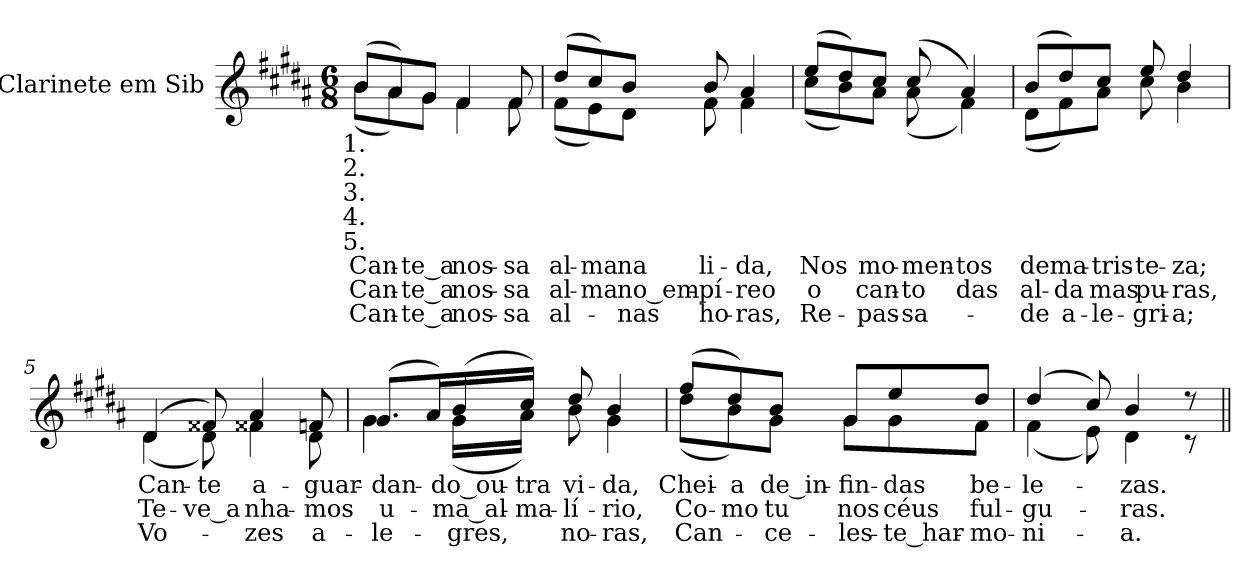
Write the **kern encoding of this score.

**kern	**text	**text	**text
*part1	*part1	*part1	*part1
*staff1	*staff1	*staff1	*staff1
*I"Clarinete em Sib	*	*	*
*I'Cl.	*	*	*
!!LO:PB:g=z
*clefG2	*	*	*
*ITrd1c2	*	*	*
*k[f#c#g#]	*	*	*
*A:	*	*	*
*M6/8	*	*	*
*MM100	*	*	*
=1	=1	=1	=1
!	!LO:LY:b:color=#000000	!LO:LY:b:color=#000000	!LO:LY:b:color=#000000
*^	*	*	*
!LO:TX:b:cj:t=1.	!	!	!	!
!LO:TX:b:cj:t=2.	!	!	!	!
!LO:TX:b:cj:t=3.	!	!	!	!
!LO:TX:b:cj:t=4.	!	!	!	!
!LO:TX:b:cj:t=5.	!	!	!	!
!	!	!LO:LY:b:color=#000000	!LO:LY:b:color=#000000	!
(8ai/L	(8ai\L	Can-	Can-	Can-
8g#i/)	8g#i\)	.	.	.
!	!	!LO:LY:b:color=#000000	!LO:LY:b:color=#000000	!LO:LY:b:color=#000000
!	!	!LO:LY:b:color=#000000	!LO:LY:b:color=#000000	!
8f#i/J	8f#i\J	-te_a	-te_a	-te_a
!	!	!LO:LY:b:color=#000000	!LO:LY:b:color=#000000	!LO:LY:b:color=#000000
!	!	!LO:LY:b:color=#000000	!LO:LY:b:color=#000000	!
4ei/	4ei\	nos-	nos-	nos-
!	!	!LO:LY:b:color=#000000	!LO:LY:b:color=#000000	!LO:LY:b:color=#000000
!	!	!LO:LY:b:color=#000000	!LO:LY:b:color=#000000	!
8ei/	8ei\	-sa	-sa	-sa
=2	=2	=2	=2	=2
!	!	!LO:LY:b:color=#000000	!LO:LY:b:color=#000000	!LO:LY:b:color=#000000
!	!	!LO:LY:b:color=#000000	!LO:LY:b:color=#000000	!
(8cc#i/L	(8ei\L	al-	al-	al-
!	!	!LO:LY:b:color=#000000	!LO:LY:b:color=#000000	!
!	!	!LO:LY:b:color=#000000	!LO:LY:b:color=#000000	!
8bi/)	8di\)	-ma	-ma	.
!	!	!LO:LY:b:color=#000000	!LO:LY:b:color=#000000	!LO:LY:b:color=#000000
!	!	!LO:LY:b:color=#000000	!LO:LY:b:color=#000000	!
8ai/J	8c#i\J	na	no_em-	nas
!	!	!LO:LY:b:color=#000000	!LO:LY:b:color=#000000	!LO:LY:b:color=#000000
!	!	!LO:LY:b:color=#000000	!LO:LY:b:color=#000000	!
8ai/	8ei\	li-	-pí-	ho-
!	!	!LO:LY:b:color=#000000	!LO:LY:b:color=#000000	!LO:LY:b:color=#000000
!	!	!LO:LY:b:color=#000000	!LO:LY:b:color=#000000	!
4g#i/	4ei\	-da,	-reo	-ras,
=3	=3	=3	=3	=3
!	!	!LO:LY:b:color=#000000	!LO:LY:b:color=#000000	!LO:LY:b:color=#000000
!	!	!LO:LY:b:color=#000000	!LO:LY:b:color=#000000	!
(8ddi/L	(8bi\L	Nos	o	Re-
8cc#i/)	8ai\)	.	.	.
!	!	!LO:LY:b:color=#000000	!LO:LY:b:color=#000000	!LO:LY:b:color=#000000
!	!	!LO:LY:b:color=#000000	!LO:LY:b:color=#000000	!
8bi/J	8g#i\J	mo-	can-	-pas-
!	!	!LO:LY:b:color=#000000	!LO:LY:b:color=#000000	!LO:LY:b:color=#000000
!	!	!LO:LY:b:color=#000000	!LO:LY:b:color=#000000	!
(8bi/	(8g#i\	-men-	-to	-sa-
!	!	!LO:LY:b:color=#000000	!LO:LY:b:color=#000000	!
!	!	!LO:LY:b:color=#000000	!LO:LY:b:color=#000000	!
4g#i/)	4ei\)	-tos	das	.
=4	=4	=4	=4	=4
!	!	!LO:LY:b:color=#000000	!LO:LY:b:color=#000000	!LO:LY:b:color=#000000
!	!	!LO:LY:b:color=#000000	!LO:LY:b:color=#000000	!
(8ai/L	(8c#i\L	de	al-	de
!	!	!LO:LY:b:color=#000000	!LO:LY:b:color=#000000	!LO:LY:b:color=#000000
8cc#i/)	8ei\)	-ma-	-da	a-
!	!	!LO:LY:b:color=#000000	!LO:LY:b:color=#000000	!LO:LY:b:color=#000000
!	!	!LO:LY:b:color=#000000	!LO:LY:b:color=#000000	!
8bi/J	8g#i\J	tris-	-mas	-le-
!	!	!LO:LY:b:color=#000000	!LO:LY:b:color=#000000	!LO:LY:b:color=#000000
!	!	!LO:LY:b:color=#000000	!LO:LY:b:color=#000000	!
8ddi/	8bi\	-te-	pu-	-gri-
!	!	!LO:LY:b:color=#000000	!LO:LY:b:color=#000000	!LO:LY:b:color=#000000
!	!	!LO:LY:b:color=#000000	!LO:LY:b:color=#000000	!
4cc#i/	4ai\	-za;	-ras,	-a;
!!LO:LB:g=z	!!
=5	=5	=5	=5	=5
!	!	!LO:LY:b:color=#000000	!LO:LY:b:color=#000000	!LO:LY:b:color=#000000
!	!	!LO:LY:b:color=#000000	!LO:LY:b:color=#000000	!
(4c#i/	(4c#i\	Can-	Te-	Vo-
!	!	!LO:LY:b:color=#000000	!LO:LY:b:color=#000000	!
!	!	!LO:LY:b:color=#000000	!	!
8e#Xi/)	8c#i\)	-te	-ve_a	.
!	!	!LO:LY:b:color=#000000	!LO:LY:b:color=#000000	!LO:LY:b:color=#000000
!	!	!LO:LY:b:color=#000000	!LO:LY:b:color=#000000	!
4g#i/	4e#Xi\	a-	-nha-	-zes
!	!	!LO:LY:b:color=#000000	!LO:LY:b:color=#000000	!LO:LY:b:color=#000000
!	!	!LO:LY:b:color=#000000	!LO:LY:b:color=#000000	!
8e-i/	8c#i\	-guar-	-mos	a-
=6	=6	=6	=6	=6
!	!	!LO:LY:b:color=#000000	!LO:LY:b:color=#000000	!LO:LY:b:color=#000000
!	!	!LO:LY:b:color=#000000	!LO:LY:b:color=#000000	!
(8.f#i/L	4f#i\	-dan-	u-	-le-
16g#i/L)	.	.	.	.
!	!	!LO:LY:b:color=#000000	!LO:LY:b:color=#000000	!LO:LY:b:color=#000000
!	!	!LO:LY:b:color=#000000	!LO:LY:b:color=#000000	!
(16ai/	(16f#i\LL	-do_ou-	-ma_al-	-gres,
!	!	!LO:LY:b:color=#000000	!	!
!	!	!LO:LY:b:color=#000000	!LO:LY:b:color=#000000	!
16bi/JJ)	16g#i\JJ)	-tra	-ma-	.
!	!	!LO:LY:b:color=#000000	!LO:LY:b:color=#000000	!LO:LY:b:color=#000000
!	!	!LO:LY:b:color=#000000	!LO:LY:b:color=#000000	!
8cc#i/	8ai\	vi-	-lí-	-no-
!	!	!LO:LY:b:color=#000000	!LO:LY:b:color=#000000	!LO:LY:b:color=#000000
!	!	!LO:LY:b:color=#000000	!LO:LY:b:color=#000000	!
4ai/	4f#i\	-da,	-rio,	-ras,
=7	=7	=7	=7	=7
!	!	!LO:LY:b:color=#000000	!LO:LY:b:color=#000000	!LO:LY:b:color=#000000
!	!	!LO:LY:b:color=#000000	!LO:LY:b:color=#000000	!
(8eei/L	(8cc#i\L	Chei-	Co-	Can-
!	!	!LO:LY:b:color=#000000	!LO:LY:b:color=#000000	!
!	!	!LO:LY:b:color=#000000	!LO:LY:b:color=#000000	!
8cc#i/)	8ai\)	-a	-mo	.
!	!	!LO:LY:b:color=#000000	!LO:LY:b:color=#000000	!LO:LY:b:color=#000000
!	!	!LO:LY:b:color=#000000	!LO:LY:b:color=#000000	!
8ai/J	8f#i\J	de_in-	tu	ce-
!	!	!LO:LY:b:color=#000000	!LO:LY:b:color=#000000	!LO:LY:b:color=#000000
!	!	!LO:LY:b:color=#000000	!LO:LY:b:color=#000000	!
8f#i/L	8f#i\L	-fin-	nos	-les-
!	!	!LO:LY:b:color=#000000	!LO:LY:b:color=#000000	!LO:LY:b:color=#000000
!	!	!LO:LY:b:color=#000000	!LO:LY:b:color=#000000	!
8ddi/	8f#i\	-das	céus	-te_har-
!	!	!LO:LY:b:color=#000000	!LO:LY:b:color=#000000	!LO:LY:b:color=#000000
!	!	!LO:LY:b:color=#000000	!LO:LY:b:color=#000000	!
8cc#i/J	8ei\J	be-	ful-	-mo-
=8	=8	=8	=8	=8
!	!	!LO:LY:b:color=#000000	!LO:LY:b:color=#000000	!LO:LY:b:color=#000000
!	!	!LO:LY:b:color=#000000	!LO:LY:b:color=#000000	!
(4cc#i/	(4ei\	-le-	-gu-	-ni-
8bi/)	8di\)	.	.	.
!	!	!LO:LY:b:color=#000000	!LO:LY:b:color=#000000	!LO:LY:b:color=#000000
!	!	!LO:LY:b:color=#000000	!LO:LY:b:color=#000000	!
4ai/	4c#i\	-zas.	-ras.	-a.
8r	8r	.	.	.
*v	*v	*	*	*
=||	=||	=||	=||
*-	*-	*-	*-
